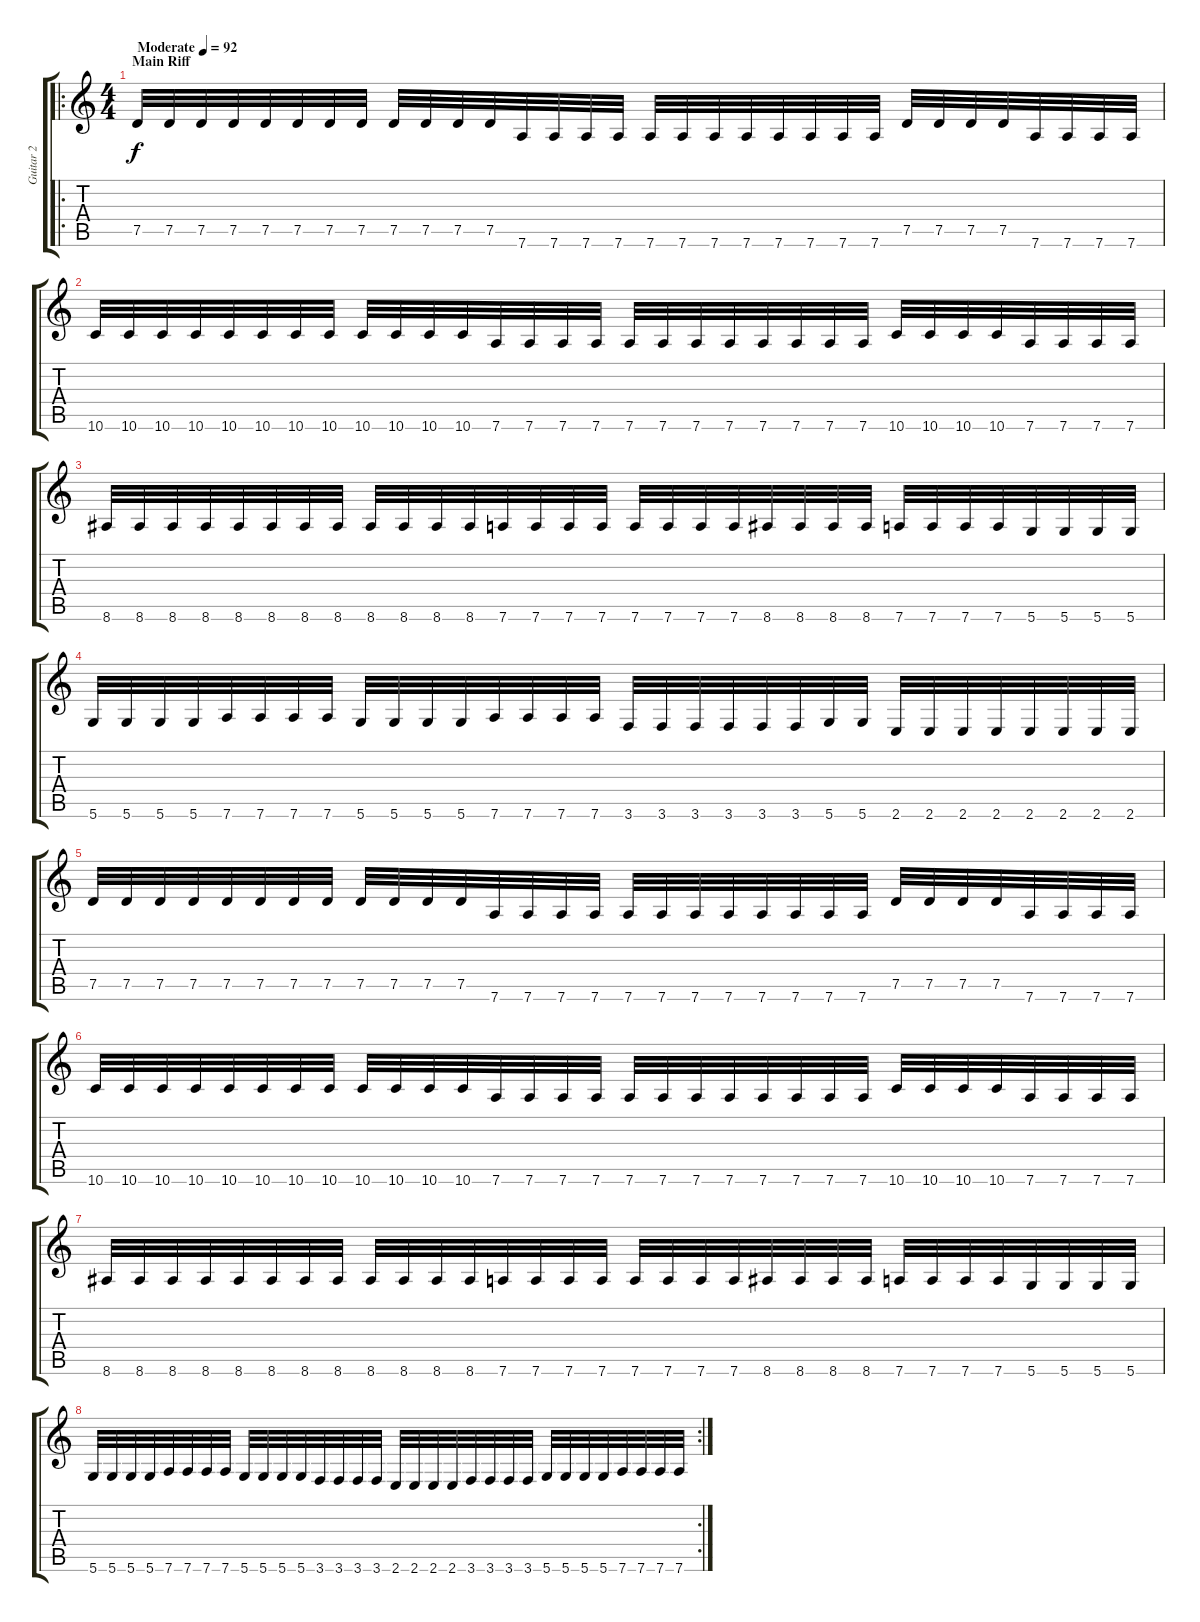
\track ("Guitar 2" "Guitar 2") {instrument distortionguitar bank 255}
\staff {score tabs}
\tuning (D4 A3 F3 C3 G2 D2) {hide}
\ro
\ts (4 4)
\section ("" "Main Riff")
\tempo (92 "Moderate")
\clef g2
\ks c
7.5.32{dy f instrument distortionguitar} 7.5.32 7.5.32 7.5.32 7.5.32 7.5.32 7.5.32 7.5.32 7.5.32 7.5.32 7.5.32 7.5.32 7.6.32 7.6.32 7.6.32 7.6.32 7.6.32 7.6.32 7.6.32 7.6.32 7.6.32 7.6.32 7.6.32 7.6.32 7.5.32 7.5.32 7.5.32 7.5.32 7.6.32 7.6.32 7.6.32 7.6.32 |
10.6.32 10.6.32 10.6.32 10.6.32 10.6.32 10.6.32 10.6.32 10.6.32 10.6.32 10.6.32 10.6.32 10.6.32 7.6.32 7.6.32 7.6.32 7.6.32 7.6.32 7.6.32 7.6.32 7.6.32 7.6.32 7.6.32 7.6.32 7.6.32 10.6.32 10.6.32 10.6.32 10.6.32 7.6.32 7.6.32 7.6.32 7.6.32 |
8.6.32 8.6.32 8.6.32 8.6.32 8.6.32 8.6.32 8.6.32 8.6.32 8.6.32 8.6.32 8.6.32 8.6.32 7.6.32 7.6.32 7.6.32 7.6.32 7.6.32 7.6.32 7.6.32 7.6.32 8.6.32 8.6.32 8.6.32 8.6.32 7.6.32 7.6.32 7.6.32 7.6.32 5.6.32 5.6.32 5.6.32 5.6.32 |
5.6.32 5.6.32 5.6.32 5.6.32 7.6.32 7.6.32 7.6.32 7.6.32 5.6.32 5.6.32 5.6.32 5.6.32 7.6.32 7.6.32 7.6.32 7.6.32 3.6.32 3.6.32 3.6.32 3.6.32 3.6.32 3.6.32 5.6.32 5.6.32 2.6.32 2.6.32 2.6.32 2.6.32 2.6.32 2.6.32 2.6.32 2.6.32 |
7.5.32 7.5.32 7.5.32 7.5.32 7.5.32 7.5.32 7.5.32 7.5.32 7.5.32 7.5.32 7.5.32 7.5.32 7.6.32 7.6.32 7.6.32 7.6.32 7.6.32 7.6.32 7.6.32 7.6.32 7.6.32 7.6.32 7.6.32 7.6.32 7.5.32 7.5.32 7.5.32 7.5.32 7.6.32 7.6.32 7.6.32 7.6.32 |
10.6.32 10.6.32 10.6.32 10.6.32 10.6.32 10.6.32 10.6.32 10.6.32 10.6.32 10.6.32 10.6.32 10.6.32 7.6.32 7.6.32 7.6.32 7.6.32 7.6.32 7.6.32 7.6.32 7.6.32 7.6.32 7.6.32 7.6.32 7.6.32 10.6.32 10.6.32 10.6.32 10.6.32 7.6.32 7.6.32 7.6.32 7.6.32 |
8.6.32 8.6.32 8.6.32 8.6.32 8.6.32 8.6.32 8.6.32 8.6.32 8.6.32 8.6.32 8.6.32 8.6.32 7.6.32 7.6.32 7.6.32 7.6.32 7.6.32 7.6.32 7.6.32 7.6.32 8.6.32 8.6.32 8.6.32 8.6.32 7.6.32 7.6.32 7.6.32 7.6.32 5.6.32 5.6.32 5.6.32 5.6.32 |
\rc 2
5.6.32 5.6.32 5.6.32 5.6.32 7.6.32 7.6.32 7.6.32 7.6.32 5.6.32 5.6.32 5.6.32 5.6.32 3.6.32 3.6.32 3.6.32 3.6.32 2.6.32 2.6.32 2.6.32 2.6.32 3.6.32 3.6.32 3.6.32 3.6.32 5.6.32 5.6.32 5.6.32 5.6.32 7.6.32 7.6.32 7.6.32 7.6.32
